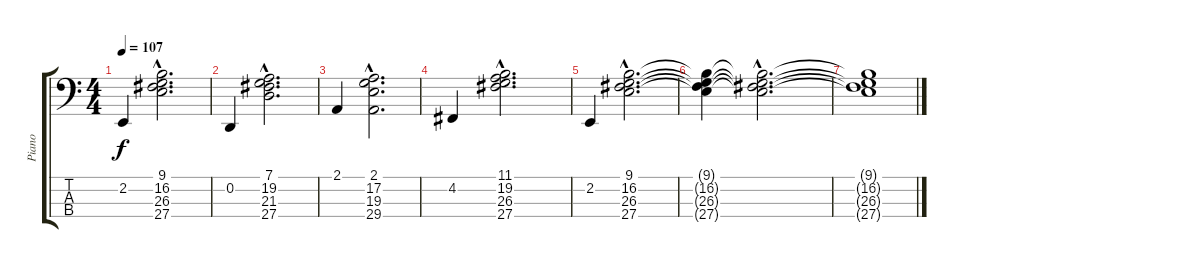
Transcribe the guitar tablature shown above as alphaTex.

\track ("Piano" "Piano") {instrument brightacousticpiano}
\staff {score tabs}
\tuning (G2 D2 A1 E1) {hide}
\ts (4 4)
\tempo 107
\clef f4
\ks c
2.2.4{dy f} (9.1{hac} 16.2{hac} 26.3{hac} 27.4{hac}).2{d} |
0.2.4 (7.1{hac} 19.2{hac} 21.3{hac} 27.4{hac}).2{d} |
2.1.4{volume 9} (2.1{hac} 17.2{hac} 19.3{hac} 29.4{hac}).2{d} |
4.2.4 (11.1{hac} 19.2{hac} 26.3{hac} 27.4{hac}).2{d} |
2.2.4 (9.1{hac} 16.2{hac} 26.3{hac} 27.4{hac}).2{d} |
(9.1{t} 16.2{t} 26.3{t} 27.4{t}).4 (9.1{hac t} 16.2{hac t} 26.3{hac t} 27.4{hac t}).2{d} |
(9.1{t} 16.2{t} 26.3{t} 27.4{t}).1
